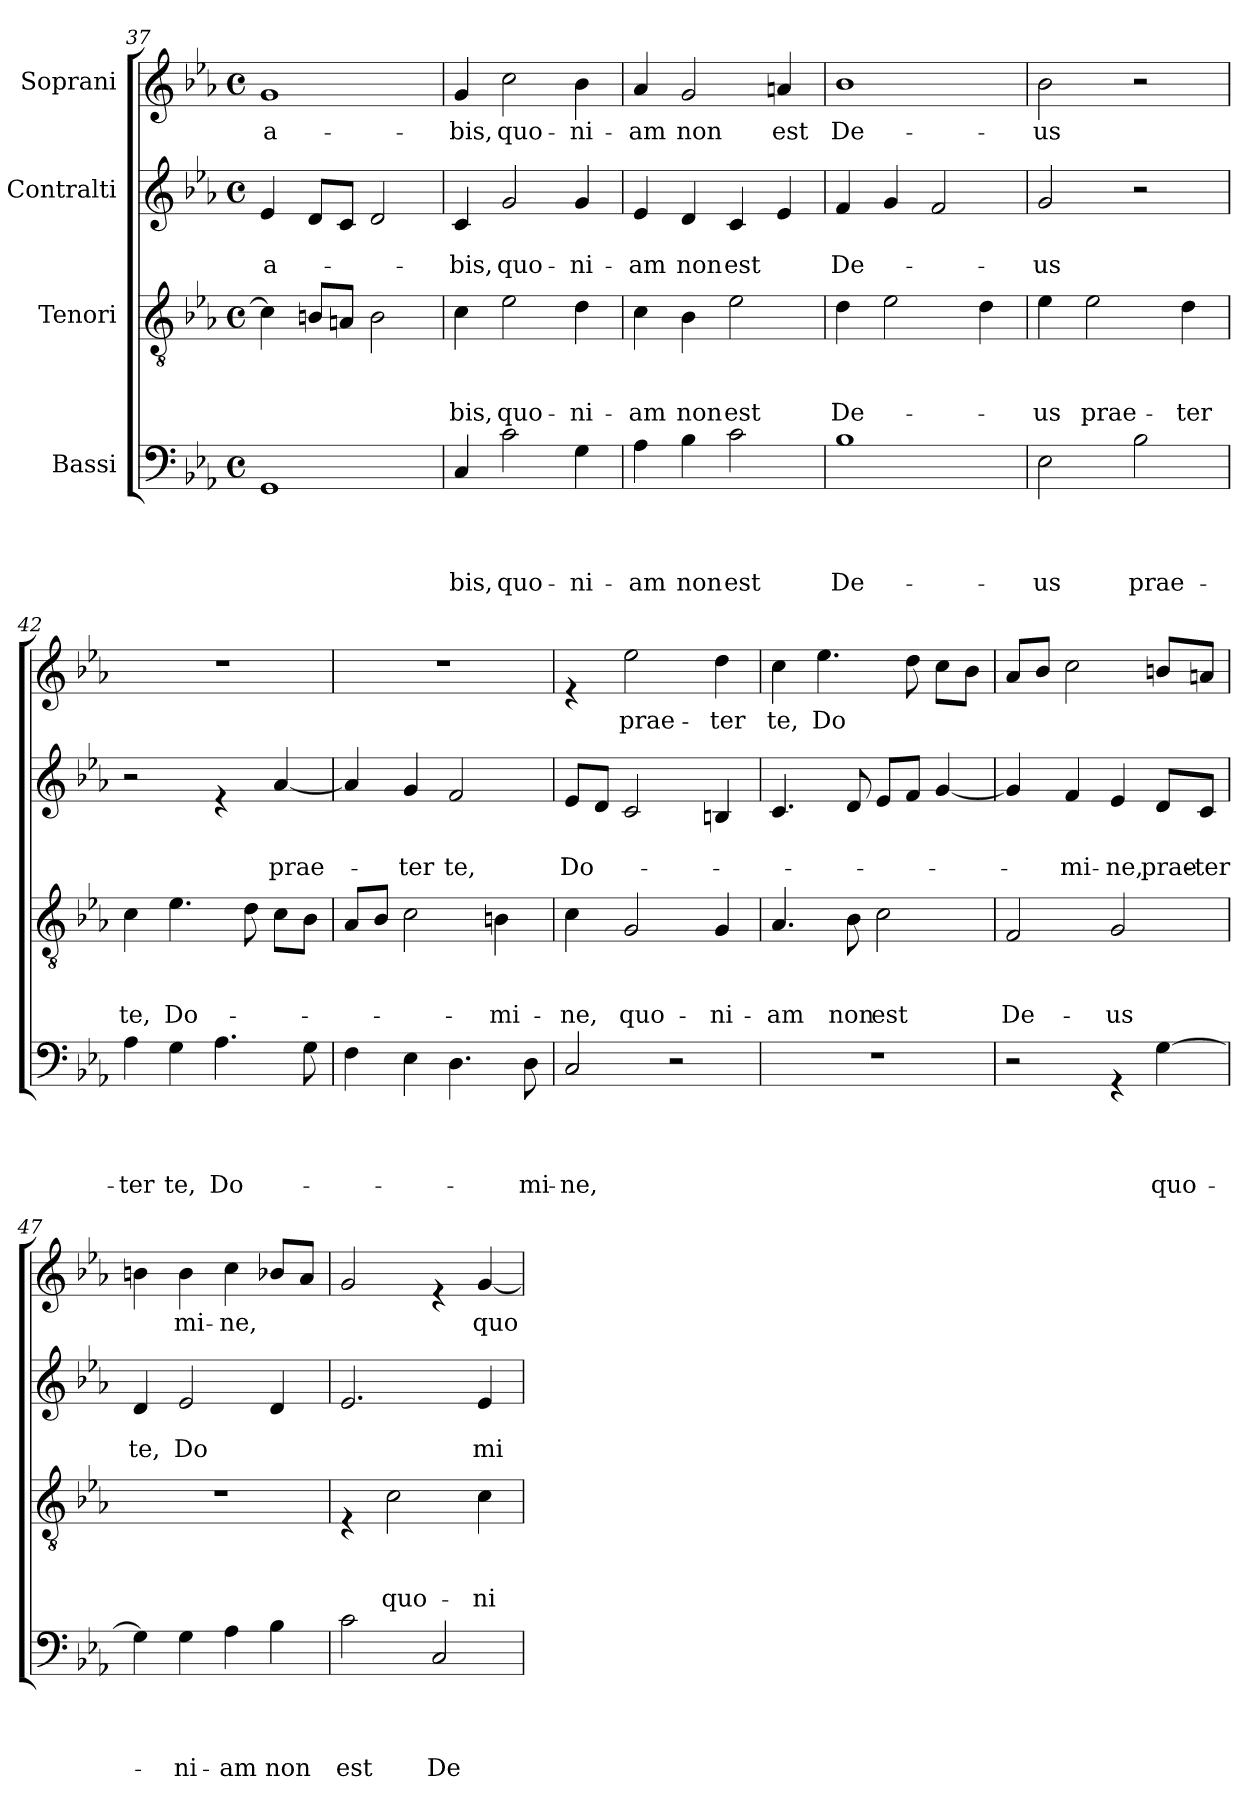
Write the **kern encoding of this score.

**kern	**text	**text	**text	**text	**kern	**text	**text	**text	**kern	**text	**text	**kern	**text
*part4	*part4	*part4	*part4	*part4	*part3	*part3	*part3	*part3	*part2	*part2	*part2	*part1	*part1
*staff4	*staff4	*staff4	*staff4	*staff4	*staff3	*staff3	*staff3	*staff3	*staff2	*staff2	*staff2	*staff1	*staff1
*I"Bassi	*	*	*	*	*I"Tenori	*	*	*	*I"Contralti	*	*	*I"Soprani	*
!!LO:LB:g=z
*clefF4	*	*	*	*	*clefGv2	*	*	*	*clefG2	*	*	*clefG2	*
*k[b-e-a-]	*	*	*	*	*k[b-e-a-]	*	*	*	*k[b-e-a-]	*	*	*k[b-e-a-]	*
*E-:	*	*	*	*	*E-:	*	*	*	*E-:	*	*	*E-:	*
*M4/4	*	*	*	*	*M4/4	*	*	*	*M4/4	*	*	*M4/4	*
*met(c)	*	*	*	*	*met(c)	*	*	*	*met(c)	*	*	*met(c)	*
=37	=37	=37	=37	=37	=37	=37	=37	=37	=37	=37	=37	=37	=37
!	!	!	!	!	!	!	!	!	!	!	!LO:LY:b	!	!LO:LY:b
1GG	.	.	.	.	4c\]	.	.	.	4e-/	.	-a-	1g	-a-
.	.	.	.	.	8Bn/L	.	.	.	8d/L	.	.	.	.
.	.	.	.	.	8An/J	.	.	.	8c/J	.	.	.	.
.	.	.	.	.	2B\	.	.	.	2d/	.	.	.	.
=38	=38	=38	=38	=38	=38	=38	=38	=38	=38	=38	=38	=38	=38
!	!	!	!	!LO:LY:b	!	!	!	!LO:LY:b	!	!	!LO:LY:b	!	!LO:LY:b
4C/	.	.	.	-bis,	4c\	.	.	-bis,	4c/	.	-bis,	4g/	-bis,
!	!	!	!	!LO:LY:b	!	!	!	!LO:LY:b	!	!	!LO:LY:b	!	!LO:LY:b
2c\	.	.	.	quo-	2e-\	.	.	quo-	2g/	.	quo-	2cc\	quo-
!	!	!	!	!LO:LY:b	!	!	!	!LO:LY:b	!	!	!LO:LY:b	!	!LO:LY:b
4G\	.	.	.	-ni-	4d\	.	.	-ni-	4g/	.	-ni-	4b-\	-ni-
=39	=39	=39	=39	=39	=39	=39	=39	=39	=39	=39	=39	=39	=39
!	!	!	!	!LO:LY:b	!	!	!	!LO:LY:b	!	!	!LO:LY:b	!	!LO:LY:b
4A-\	.	.	.	-am	4c\	.	.	-am	4e-/	.	-am	4a-/	-am
!	!	!	!	!LO:LY:b	!	!	!	!LO:LY:b	!	!	!LO:LY:b	!	!LO:LY:b
4B-\	.	.	.	non	4B-\	.	.	non	4d/	.	non	2g/	non
!	!	!	!	!LO:LY:b	!	!	!	!LO:LY:b	!	!	!LO:LY:b	!	!
2c\	.	.	.	est	2e-\	.	.	est	4c/	.	est	.	.
!	!	!	!	!	!	!	!	!	!	!	!	!	!LO:LY:b
.	.	.	.	.	.	.	.	.	4e-/	.	.	4an/	est
=40	=40	=40	=40	=40	=40	=40	=40	=40	=40	=40	=40	=40	=40
!	!	!	!	!LO:LY:b	!	!	!	!LO:LY:b	!	!	!LO:LY:b	!	!LO:LY:b
1B-	.	.	.	De-	4d\	.	.	De-	4f/	.	De-	1b-	De-
.	.	.	.	.	2e-\	.	.	.	4g/	.	.	.	.
.	.	.	.	.	.	.	.	.	2f/	.	.	.	.
.	.	.	.	.	4d\	.	.	.	.	.	.	.	.
=41	=41	=41	=41	=41	=41	=41	=41	=41	=41	=41	=41	=41	=41
!	!	!	!	!LO:LY:b	!	!	!	!LO:LY:b	!	!	!LO:LY:b	!	!LO:LY:b
2E-\	.	.	.	-us	4e-\	.	.	-us	2g/	.	-us	2b-\	-us
!	!	!	!	!	!	!	!	!LO:LY:b	!	!	!	!	!
.	.	.	.	.	2e-\	.	.	prae-	.	.	.	.	.
!	!	!	!	!LO:LY:b	!	!	!	!	!	!	!	!	!
2B-\	.	.	.	prae-	.	.	.	.	2r	.	.	2r	.
!	!	!	!	!	!	!	!	!LO:LY:b	!	!	!	!	!
.	.	.	.	.	4d\	.	.	-ter	.	.	.	.	.
=42	=42	=42	=42	=42	=42	=42	=42	=42	=42	=42	=42	=42	=42
!	!	!	!	!LO:LY:b	!	!	!	!LO:LY:b	!	!	!	!	!
4A-\	.	.	.	-ter	4c\	.	.	te,	2r	.	.	1r	.
!	!	!	!	!LO:LY:b	!	!	!	!LO:LY:b	!	!	!	!	!
4G\	.	.	.	te,	4.e-\	.	.	Do-	.	.	.	.	.
!	!	!	!	!LO:LY:b	!	!	!	!	!	!	!	!	!
4.A-\	.	.	.	Do-	.	.	.	.	4re	.	.	.	.
.	.	.	.	.	8d\	.	.	.	.	.	.	.	.
!	!	!	!	!	!	!	!	!	!	!	!LO:LY:b	!	!
.	.	.	.	.	8c\L	.	.	.	[<4a-/	.	prae-	.	.
8G\	.	.	.	.	8B-\J	.	.	.	.	.	.	.	.
!!LO:LB:g=z
=43	=43	=43	=43	=43	=43	=43	=43	=43	=43	=43	=43	=43	=43
4F\	.	.	.	.	8A-/L	.	.	.	4a-/]	.	.	1r	.
.	.	.	.	.	8B-/J	.	.	.	.	.	.	.	.
!	!	!	!	!	!	!	!	!	!	!	!LO:LY:b	!	!
4E-\	.	.	.	.	2c\	.	.	.	4g/	.	-ter	.	.
!	!	!	!	!	!	!	!	!	!	!	!LO:LY:b	!	!
4.D\	.	.	.	.	.	.	.	.	2f/	.	te,	.	.
!	!	!	!	!	!	!	!	!LO:LY:b	!	!	!	!	!
.	.	.	.	.	4Bn\	.	.	-mi-	.	.	.	.	.
!	!	!	!	!LO:LY:b	!	!	!	!	!	!	!	!	!
8D\	.	.	.	-mi-	.	.	.	.	.	.	.	.	.
!!LO:PB:g=z
=44	=44	=44	=44	=44	=44	=44	=44	=44	=44	=44	=44	=44	=44
!	!	!	!	!LO:LY:b	!	!	!	!LO:LY:b	!	!	!LO:LY:b	!	!
2C/	.	.	.	-ne,	4c\	.	.	-ne,	8e-/L	.	Do-	4re	.
.	.	.	.	.	.	.	.	.	8d/J	.	.	.	.
!	!	!	!	!	!	!	!	!LO:LY:b	!	!	!	!	!LO:LY:b
.	.	.	.	.	2G/	.	.	quo-	2c/	.	.	2ee-\	prae-
2r	.	.	.	.	.	.	.	.	.	.	.	.	.
!	!	!	!	!	!	!	!	!LO:LY:b	!	!	!	!	!LO:LY:b
.	.	.	.	.	4G/	.	.	-ni-	4Bn/	.	.	4dd\	-ter
=45	=45	=45	=45	=45	=45	=45	=45	=45	=45	=45	=45	=45	=45
!	!	!	!	!	!	!	!	!LO:LY:b	!	!	!	!	!LO:LY:b
1r	.	.	.	.	4.A-/	.	.	-am	4.c/	.	.	4cc\	te,
!	!	!	!	!	!	!	!	!	!	!	!	!	!LO:LY:b
.	.	.	.	.	.	.	.	.	.	.	.	4.ee-\	Do
!	!	!	!	!	!	!	!	!LO:LY:b	!	!	!	!	!
.	.	.	.	.	8B-\	.	.	non	8d/	.	.	.	.
!	!	!	!	!	!	!	!	!LO:LY:b	!	!	!	!	!
.	.	.	.	.	2c\	.	.	est	8e-/L	.	.	.	.
.	.	.	.	.	.	.	.	.	8f/J	.	.	8dd\	.
.	.	.	.	.	.	.	.	.	[<4g/	.	.	8cc\L	.
.	.	.	.	.	.	.	.	.	.	.	.	8b-\J	.
=46	=46	=46	=46	=46	=46	=46	=46	=46	=46	=46	=46	=46	=46
!	!	!	!	!	!	!	!	!LO:LY:b	!	!	!	!	!
2r	.	.	.	.	2F/	.	.	De-	4g/]	.	.	8a-/L	.
.	.	.	.	.	.	.	.	.	.	.	.	8b-/J	.
!	!	!	!	!	!	!	!	!	!	!	!LO:LY:b	!	!
.	.	.	.	.	.	.	.	.	4f/	.	-mi-	2cc\	.
!	!	!	!	!	!	!	!	!LO:LY:b	!	!	!LO:LY:b	!	!
4rGG	.	.	.	.	2G/	.	.	-us	4e-/	.	-ne,	.	.
!	!	!	!	!LO:LY:b	!	!	!	!	!	!	!LO:LY:b	!	!
[>4G\	.	.	.	quo-	.	.	.	.	8d/L	.	prae-	8bn/L	.
!	!	!	!	!	!	!	!	!	!	!	!LO:LY:b	!	!
.	.	.	.	.	.	.	.	.	8c/J	.	-ter	8an/J	.
=47	=47	=47	=47	=47	=47	=47	=47	=47	=47	=47	=47	=47	=47
!	!	!	!	!	!	!	!	!	!	!	!LO:LY:b	!	!
4G\]	.	.	.	.	1r	.	.	.	4d/	.	te,	4bn\	.
!	!	!	!	!LO:LY:b	!	!	!	!	!	!	!LO:LY:b	!	!LO:LY:b
4G\	.	.	.	-ni-	.	.	.	.	2e-/	.	Do	4b\	mi-
!	!	!	!	!LO:LY:b	!	!	!	!	!	!	!	!	!LO:LY:b
4A-\	.	.	.	-am	.	.	.	.	.	.	.	4cc\	-ne,
!	!	!	!	!LO:LY:b	!	!	!	!	!	!	!	!	!
4B-\	.	.	.	non	.	.	.	.	4d/	.	.	8b-X/L	.
.	.	.	.	.	.	.	.	.	.	.	.	8a-/J	.
=48	=48	=48	=48	=48	=48	=48	=48	=48	=48	=48	=48	=48	=48
!	!	!	!	!LO:LY:b	!	!	!	!	!	!	!	!	!
2c\	.	.	.	est	4rE	.	.	.	2.e-/	.	.	2g/	.
!	!	!	!	!	!	!	!	!LO:LY:b	!	!	!	!	!
.	.	.	.	.	2c\	.	.	quo-	.	.	.	.	.
!	!	!	!	!LO:LY:b	!	!	!	!	!	!	!	!	!
2C/	.	.	.	De-	.	.	.	.	.	.	.	4re	.
!	!	!	!	!	!	!	!	!LO:LY:b	!	!	!LO:LY:b	!	!LO:LY:b
.	.	.	.	.	4c\	.	.	-ni-	4e-/	.	mi-	[<4g/	quo-
=	=	=	=	=	=	=	=	=	=	=	=	=	=
*-	*-	*-	*-	*-	*-	*-	*-	*-	*-	*-	*-	*-	*-
